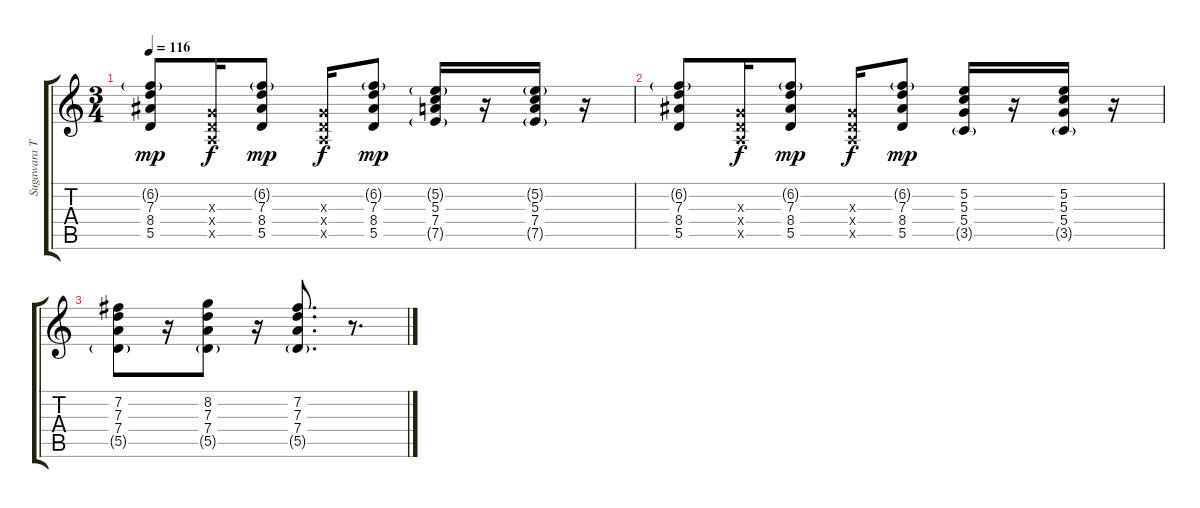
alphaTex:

\track ("Sugawara Takuro" "Sugawara T") {instrument overdrivenguitar}
\staff {score tabs}
\tuning (E4 B3 G3 D3 A2 D2) {hide}
\ts (3 4)
\tempo 116
\clef g2
\ks c
(6.2{g} 7.3 8.4 5.5).8{dy mp} (0.3{x} 0.4{x} 0.5{x}).16{dy f} (6.2{g} 7.3 8.4 5.5).8{dy mp} (0.3{x} 0.4{x} 0.5{x}).16{dy f} (6.2{g} 7.3 8.4 5.5).8{dy mp} (5.2{g} 5.3 7.4 7.5{g}).16 r.16 (5.2{g} 5.3 7.4 7.5{g}).16 r.16 |
(6.2{g} 7.3 8.4 5.5).8 (0.3{x} 0.4{x} 0.5{x}).16{dy f} (6.2{g} 7.3 8.4 5.5).8{dy mp} (0.3{x} 0.4{x} 0.5{x}).16{dy f} (6.2{g} 7.3 8.4 5.5).8{dy mp} (5.2 5.3 5.4 3.5{g}).16 r.16 (5.2 5.3 5.4 3.5{g}).16 r.16 |
(7.2 7.3 7.4 5.5{g}).8 r.16 (8.2 7.3 7.4 5.5{g}).8 r.16 (7.2 7.3 7.4 5.5{g}).8{d} r.8{d}
